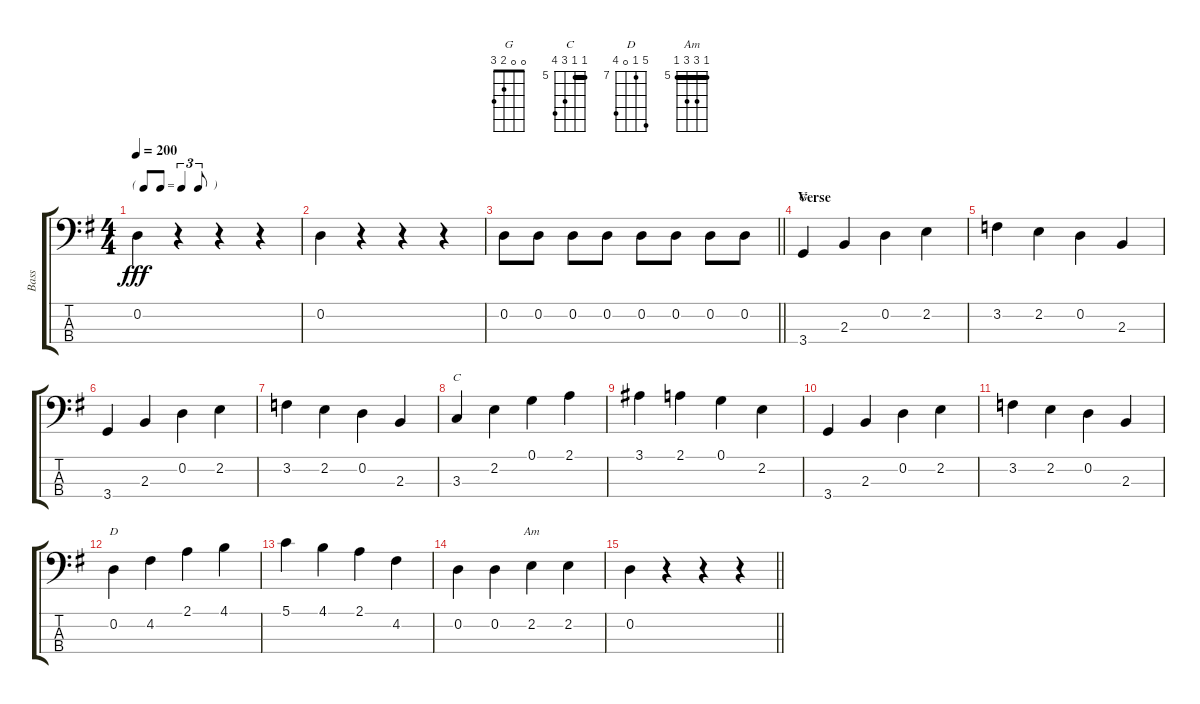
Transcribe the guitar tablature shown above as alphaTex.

\track ("Bass" "Bass") {instrument electricbassfinger}
\staff {score tabs}
\tuning (G2 D2 A1 E1) {hide}
\chord ("G" 0 0 2 3)
\chord ("C" 5 5 7 8) {firstfret 5 barre 5}
\chord ("D" 11 7 0 10) {firstfret 7}
\chord ("Am" 5 7 7 5) {firstfret 5 barre 5}
\ts (4 4)
\tf triplet8th
\tempo 200
\clef f4
\ks g
0.2.4{dy fff} r.4 r.4 r.4 |
0.2.4 r.4 r.4 r.4 |
\barLineRight lightlight
0.2.8 0.2.8 0.2.8 0.2.8 0.2.8 0.2.8 0.2.8 0.2.8 |
\section ("" "Verse")
3.4.4{ch "G"} 2.3.4 0.2.4 2.2.4 |
3.2.4 2.2.4 0.2.4 2.3.4 |
3.4.4 2.3.4 0.2.4 2.2.4 |
3.2.4 2.2.4 0.2.4 2.3.4 |
3.3.4{ch "C"} 2.2.4 0.1.4 2.1.4 |
3.1.4 2.1.4 0.1.4 2.2.4 |
3.4.4 2.3.4 0.2.4 2.2.4 |
3.2.4 2.2.4 0.2.4 2.3.4 |
0.2.4{ch "D"} 4.2.4 2.1.4 4.1.4 |
5.1.4 4.1.4 2.1.4 4.2.4 |
0.2.4 0.2.4 2.2.4{ch "Am"} 2.2.4 |
\barLineRight lightlight
0.2.4 r.4 r.4 r.4
